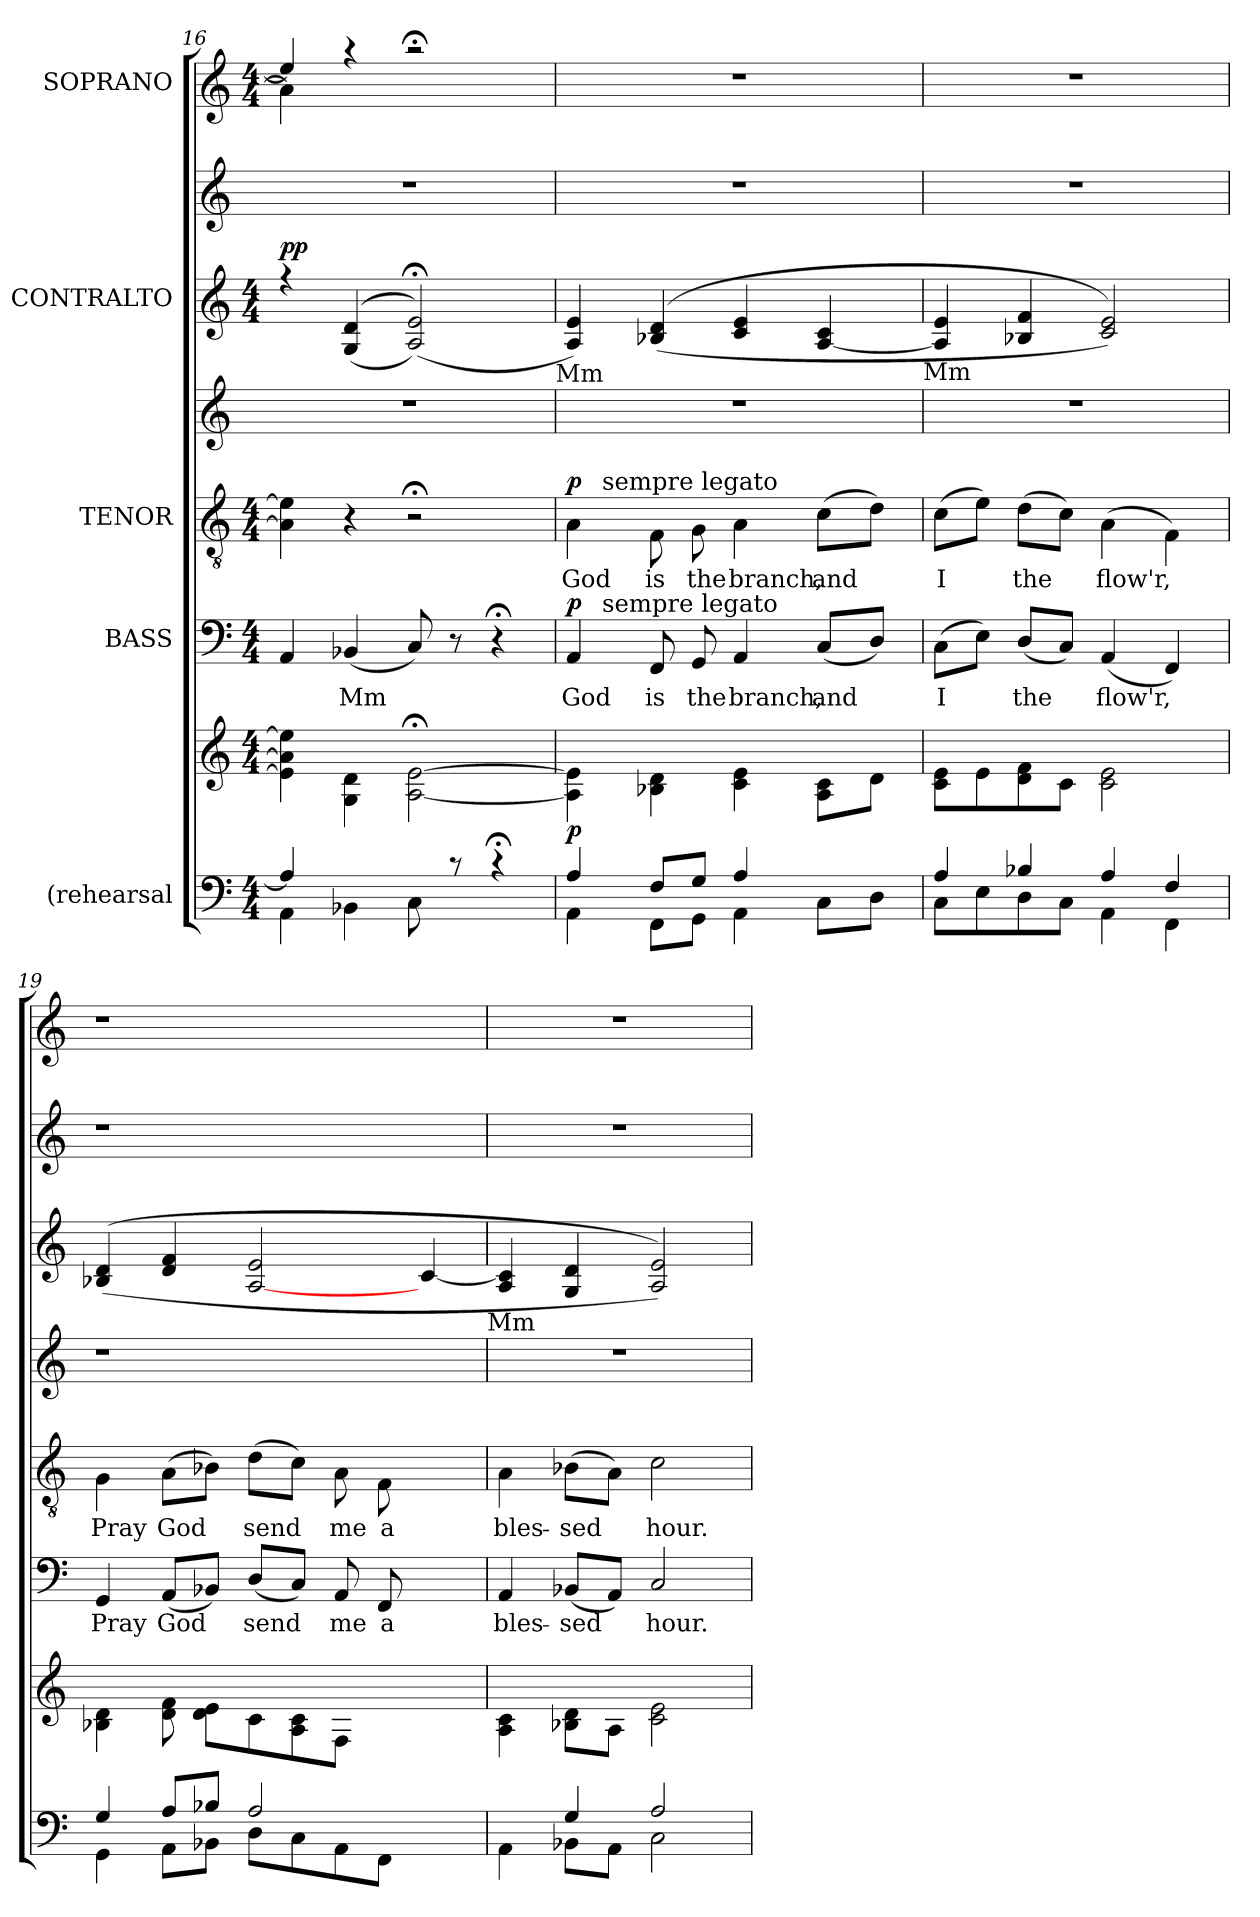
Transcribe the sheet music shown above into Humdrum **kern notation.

**kern	**kern	**dynam	**kern	**text	**dynam	**kern	**text	**dynam	**kern	**kern	**dynam	**kern	**kern	**text
*part7	*part7	*part7	*part6	*part6	*part6	*part5	*part5	*part5	*part4	*part3	*part3	*part2	*part1	*part1
*staff8	*staff7	*staff7/8	*staff6	*staff6	*staff6	*staff5	*staff5	*staff5	*staff4	*staff3	*staff3	*staff2	*staff1	*staff1
*I"(rehearsal	*	*	*I"BASS	*	*	*I"TENOR	*	*	*	*I"CONTRALTO	*	*	*I"SOPRANO	*
*clefF4	*clefG2	*	*clefF4	*	*	*clefGv2	*	*	*clefG2	*clefG2	*	*clefG2	*clefG2	*
*k[]	*k[]	*	*k[]	*	*	*k[]	*	*	*k[]	*k[]	*	*k[]	*k[]	*
*C:	*C:	*	*C:	*	*	*C:	*	*	*C:	*C:	*	*C:	*C:	*
*M4/4	*M4/4	*	*M4/4	*	*	*M4/4	*	*	*	*M4/4	*	*	*M4/4	*
=16	=16	=16	=16	=16	=16	=16	=16	=16	=16	=16	=16	=16	=16	=16
*^	*	*	*	*	*	*	*	*	*	*	*	*	*^	*
!	!	!	!	!	!	!	!	!	!	!	!	!LO:DY:a	!	!	!	!
4A/]	4AA\	4e\] 4a\] 4ee\]	.	4AA/	.	.	4A\] 4e\]	.	.	1r	4rff	pp	1r	4ee/]	4a\]	.
!	!	!	!	!	!LO:LY:b	!	!	!	!	!	!	!	!	!	!	!
4.ryy	4BB-X\	4G\ 4d\	.	(<4BB-X/	Mm	.	4r	.	.	.	((<4G/ 4d/	.	.	4raa	2.ryy	.
.	8C\	[<2A\; [<2e\;	.	8C/)	.	.	2r;<	.	.	.	(<2A/; 2e/;))	.	.	2r;<aa	.	.
8rc	4.ryy	.	.	8r	.	.	.	.	.	.	.	.	.	.	.	.
4r;<c	.	.	.	4r;<	.	.	.	.	.	.	.	.	.	.	.	.
*	*	*	*	*	*	*	*	*	*	*	*	*	*	*v	*v	*
!	!	!	!	!	!	!	!	!	!	!	!LO:TX:b:t=Mm	!	!	!	!
!!LO:PB:g=z
=17	=17	=17	=17	=17	=17	=17	=17	=17	=17	=17	=17	=17	=17	=17	=17
!	!	!	!LO:DY:a=2	!	!LO:LY:b	!LO:DY:a	!	!LO:LY:b	!LO:DY:a	!	!	!	!	!	!
*	*	*	*	*^	*	*	*^	*	*	*	*	*	*	*	*
4A/	4AA\	4A\] 4e\]	p	4AA/	16.ryy	God	p	4A\	16.ryy	God	p	1r	4A/ 4e/)	.	1r	1r	.
!	!	!	!	!	!	!	!	!	!LO:TX:a:t=sempre legato	!	!	!	!	!	!	!	!
!	!	!	!	!	!LO:TX:a:t=sempre legato	!	!	!	!	!	!	!	!	!	!	!	!
.	.	.	.	.	2ryy	.	.	.	2ryy	.	.	.	.	.	.	.	.
!	!	!	!	!	!	!LO:LY:b	!	!	!	!LO:LY:b	!	!	!	!	!	!	!
8F/L	8FF\L	4B-X\ 4d\	.	8FF/	.	is	.	8F\	.	is	.	.	((<4B-X/ 4d/	.	.	.	.
!	!	!	!	!	!	!LO:LY:b	!	!	!	!LO:LY:b	!	!	!	!	!	!	!
8G/J	8GG\J	.	.	8GG/	.	the	.	8G\	.	the	.	.	.	.	.	.	.
!	!	!	!	!	!	!LO:LY:b	!	!	!	!LO:LY:b	!	!	!	!	!	!	!
4A/	4AA\	4c\ 4e\	.	4AA/	.	branch,	.	4A\	.	branch,	.	.	4c/ 4e/	.	.	.	.
.	.	.	.	.	4ryy	.	.	.	4ryy	.	.	.	.	.	.	.	.
!	!	!	!	!	!	!LO:LY:b	!	!	!	!LO:LY:b	!	!	!	!	!	!	!
4ryy	8C\L	8A\ 8c\L	.	(<8C/L	.	and	.	(>8c\L	.	and	.	.	[<4A/ 4c/	.	.	.	.
.	.	.	.	.	8ryy	.	.	.	8ryy	.	.	.	.	.	.	.	.
.	8D\J	8d\J	.	8D/J)	.	.	.	8d\J)	.	.	.	.	.	.	.	.	.
.	.	.	.	.	32ryy	.	.	.	32ryy	.	.	.	.	.	.	.	.
!	!	!	!	!	!	!	!	!	!	!	!	!	!LO:TX:b:t=Mm	!	!	!	!
=18	=18	=18	=18	=18	=18	=18	=18	=18	=18	=18	=18	=18	=18	=18	=18	=18	=18
!	!	!	!	!	!	!LO:LY:b:rj	!	!	!	!LO:LY:b:rj	!	!	!	!	!	!	!
*	*	*	*	*v	*v	*	*	*	*	*	*	*	*	*	*	*	*
*	*	*	*	*	*	*	*v	*v	*	*	*	*	*	*	*	*
4A/	8C\L	8c\ 8e\L	.	(>8C\L	I	.	(>8c\L	I	.	1r	4A/] 4e/	.	1r	1r	.
.	8E\	8e\	.	8E\J)	.	.	8e\J)	.	.	.	.	.	.	.	.
!	!	!	!	!	!LO:LY:b	!	!	!LO:LY:b	!	!	!	!	!	!	!
4B-X/	8D\	8d\ 8f\	.	(<8D/L	the	.	(>8d\L	the	.	.	4B-X/ 4f/	.	.	.	.
.	8C\J	8c\J	.	8C/J)	.	.	8c\J)	.	.	.	.	.	.	.	.
!	!	!	!	!	!LO:LY:b	!	!	!LO:LY:b	!	!	!	!	!	!	!
4A/	4AA\	2c\ 2e\	.	(<4AA/	flow'r,	.	(>4A\	flow'r,	.	.	2c/ 2e/))	.	.	.	.
4F/	4FF\	.	.	4FF/)	.	.	4F\)	.	.	.	.	.	.	.	.
=19	=19	=19	=19	=19	=19	=19	=19	=19	=19	=19	=19	=19	=19	=19	=19
!	!	!	!	!	!LO:LY:b	!	!	!LO:LY:b	!	!	!	!	!	!	!
4G/	4GG\	4B-X\ 4d\	.	4GG/	Pray	.	4G\	Pray	.	1r	((<4B-X/ 4d/	.	1r	1r	.
!	!	!	!	!	!LO:LY:b	!	!	!LO:LY:b	!	!	!	!	!	!	!
8A/L	8AA\L	8d\ 8f\	.	(<8AA/L	God	.	(>8A\L	God	.	.	4d/ 4f/	.	.	.	.
8B-X/J	8BB-X\J	8d\ 8e\L	.	8BB-X/J)	.	.	8B-X\J)	.	.	.	.	.	.	.	.
!	!	!	!	!	!LO:LY:b	!	!	!LO:LY:b	!	!	!	!	!	!	!
2A/	8D\L	8c\	.	(<8D/L	send	.	(>8d\L	send	.	.	[<2A/ 2e/	.	.	.	.
.	8C\	8A\ 8c\	.	8C/J)	.	.	8c\J)	.	.	.	.	.	.	.	.
!	!	!	!	!	!LO:LY:b	!	!	!LO:LY:b	!	!	!	!	!	!	!
.	8AA\	8F\J	.	8AA/	me	.	8A\	me	.	.	.	.	.	.	.
!	!	!	!	!	!LO:LY:b	!	!	!LO:LY:b	!	!	!	!	!	!	!
.	8FF\J	4.ryy	.	8FF/	a	.	8F\	a	.	.	.	.	.	.	.
4ryy	4ryy	.	.	4ryy	.	.	4ryy	.	.	4ryy	[>4c/	.	4ryy	4ryy	.
!	!	!	!	!	!	!	!	!	!	!	!LO:TX:b:t=Mm	!	!	!	!
=20	=20	=20	=20	=20	=20	=20	=20	=20	=20	=20	=20	=20	=20	=20	=20
!	!	!	!	!	!LO:LY:b	!	!	!LO:LY:b	!	!	!	!	!	!	!
4ryy	4AA\	4A\ 4c\	.	4AA/	bles-	.	4A\	bles-	.	1r	4A/ 4c/]	.	1r	1r	.
!	!	!	!	!	!LO:LY:b	!	!	!LO:LY:b	!	!	!	!	!	!	!
4G/	8BB-X\L	8B-X\ 8d\L	.	(<8BB-X/L	-sed	.	(>8B-X\L	-sed	.	.	4G/ 4d/	.	.	.	.
.	8AA\J	8A\J	.	8AA/J)	.	.	8A\J)	.	.	.	.	.	.	.	.
!	!	!	!	!	!LO:LY:b	!	!	!LO:LY:b	!	!	!	!	!	!	!
2A/	2C\	2c\ 2e\	.	2C/	hour.	.	2c\	hour.	.	.	2A/ 2e/))	.	.	.	.
*v	*v	*	*	*	*	*	*	*	*	*	*	*	*	*	*
=	=	=	=	=	=	=	=	=	=	=	=	=	=	=
*-	*-	*-	*-	*-	*-	*-	*-	*-	*-	*-	*-	*-	*-	*-
